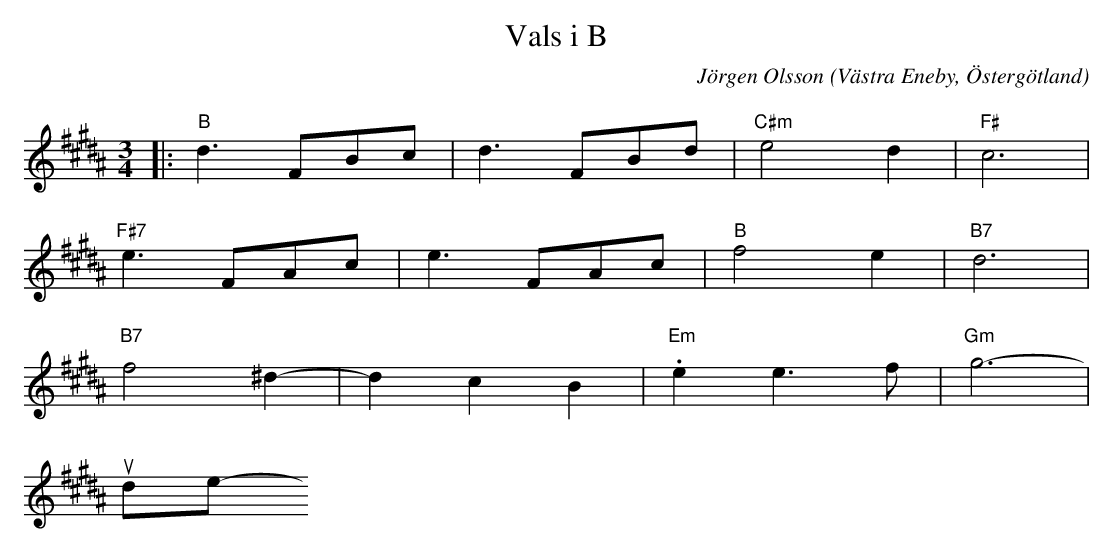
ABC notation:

X:1
T:Vals i B
C:Jörgen Olsson
O:Västra Eneby, Östergötland
Q:160
M:3/4
L:1/8
K:B
|:"B" d3 FBc|d3 FBd|"C#m" e4d2|"F#" c6 |
"F#7" e3 FAc|e3 FAc |"B" f4e2|"B7"d6 |
"B7" f4 ^d2-|d2c2B2 |"Em" .e2 e3 f|"Gm" g6 |
- under konstruktion -
